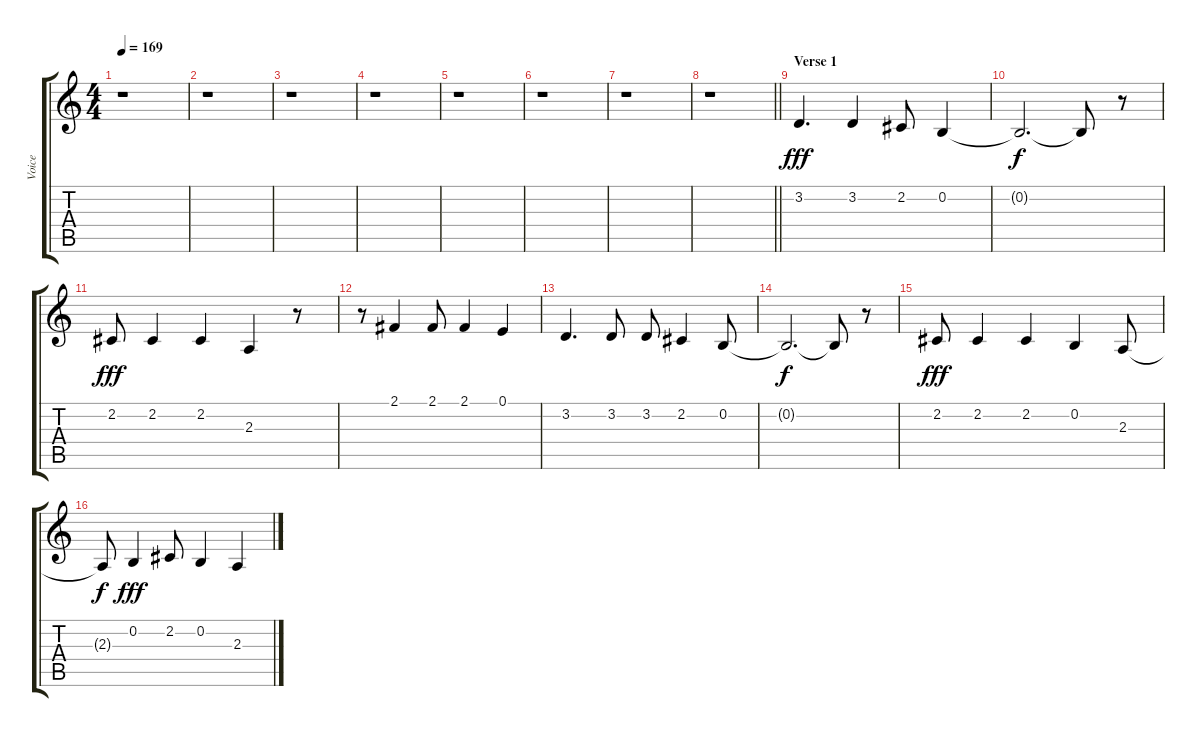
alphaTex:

\track ("Voice" "Voice") {instrument synthbrass2}
\staff {score tabs}
\tuning (E4 B3 G3 D3 A2 E2) {hide}
\ts (4 4)
\tempo 169
\clef g2
\ks c
r.1{dy fff} |
r.1 |
r.1 |
r.1 |
r.1 |
r.1 |
r.1 |
\barLineRight lightlight
r.1 |
\section ("" "Verse 1")
3.2.4{d} 3.2.4 2.2.8 0.2.4 |
0.2{t}.2{d dy f} 0.2{t}.8 r.8 |
2.2.8{dy fff} 2.2.4 2.2.4 2.3.4 r.8 |
r.8 2.1.4 2.1.8 2.1.4 0.1.4 |
3.2.4{d} 3.2.8 3.2.8 2.2.4 0.2.8 |
0.2{t}.2{d dy f} 0.2{t}.8 r.8 |
2.2.8{dy fff} 2.2.4 2.2.4 0.2.4 2.3.8 |
2.3{t}.8{dy f} 0.2.4{dy fff} 2.2.8 0.2.4 2.3.4
